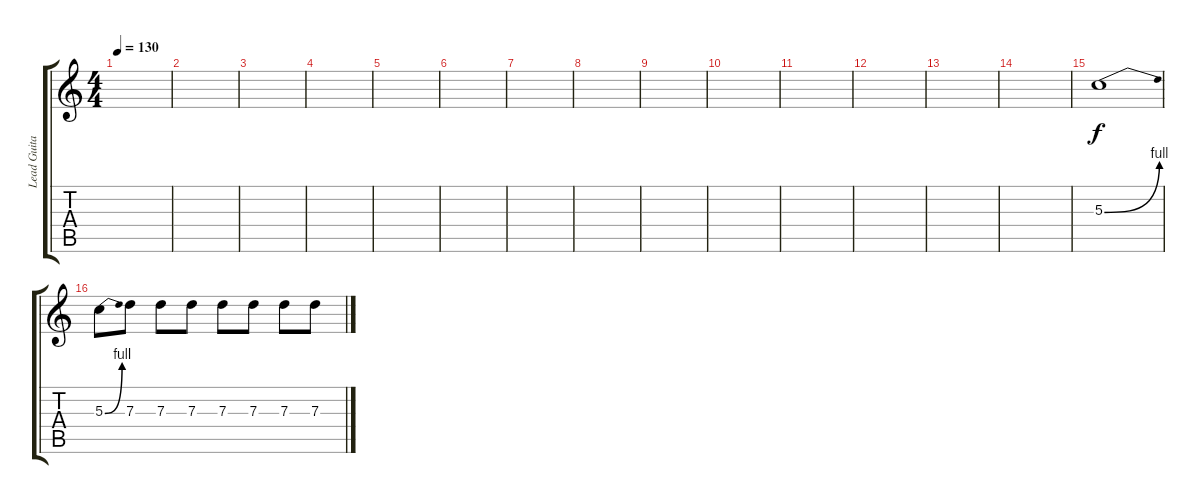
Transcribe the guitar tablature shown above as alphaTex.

\track ("Lead Guitar " "Lead Guita") {instrument overdrivenguitar}
\staff {score tabs}
\tuning (E4 B3 G3 D3 A2 E2) {hide}
\ts (4 4)
\tempo 130
\clef g2
\ks c
|
|
|
|
|
|
|
|
|
|
|
|
|
|
5.3{be (bend 0 0 60 4)}.1 |
5.3{be (bend 0 0 60 4)}.8 7.3.8 7.3.8 7.3.8 7.3.8 7.3.8 7.3.8 7.3.8
